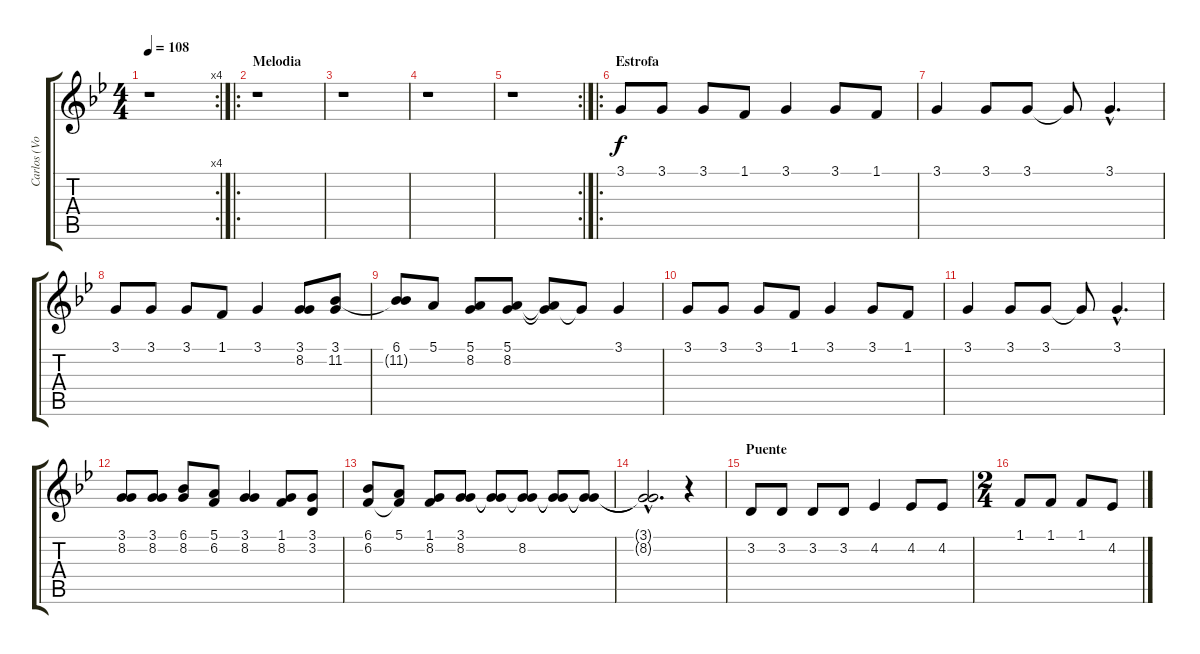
\track ("Carlos (Voz)" "Carlos (Vo") {instrument clarinet}
\staff {score tabs}
\tuning (E4 B3 G3 D3 A2 E2) {hide}
\rc 4
\ts (4 4)
\tempo 108
\clef g2
\ks bb
r.1{dy f instrument clarinet} |
\ro
\section ("" "Melodia")
r.1 |
r.1 |
r.1 |
\rc 2
r.1 |
\ro
\section ("" "Estrofa")
3.1.8 3.1.8 3.1.8 1.1.8 3.1.4 3.1.8 1.1.8 |
3.1.4 3.1.8 3.1.8 3.1{t}.8 3.1{hac}.4{d} |
3.1.8 3.1.8 3.1.8 1.1.8 3.1.4 (3.1 8.2).8 (3.1 11.2).8 |
(6.1 11.2{t}).8 5.1.8 (5.1 8.2).8 (5.1 8.2).8 (5.1{t} 8.2{t}).8 8.2{t}.8 3.1.4 |
3.1.8 3.1.8 3.1.8 1.1.8 3.1.4 3.1.8 1.1.8 |
3.1.4 3.1.8 3.1.8 3.1{t}.8 3.1{hac}.4{d} |
(3.1 8.2).8 (3.1 8.2).8 (6.1 8.2).8 (5.1 6.2).8 (3.1 8.2).4 (1.1 8.2).8 (3.1 3.2).8 |
(6.1 6.2).8 (5.1 6.2{t}).8 (1.1 8.2).8 (3.1 8.2).8 (3.1{t} 8.2{t}).8 (3.1{t} 8.2).8 (3.1{t} 8.2{t}).8 (3.1{t} 8.2{t}).8 |
(3.1{hac t} 8.2{hac t}).2{d} r.4 |
\section ("" "Puente")
3.2.8 3.2.8 3.2.8 3.2.8 4.2.4 4.2.8 4.2.8 |
\ts (2 4)
1.1.8 1.1.8 1.1.8 4.2.8
